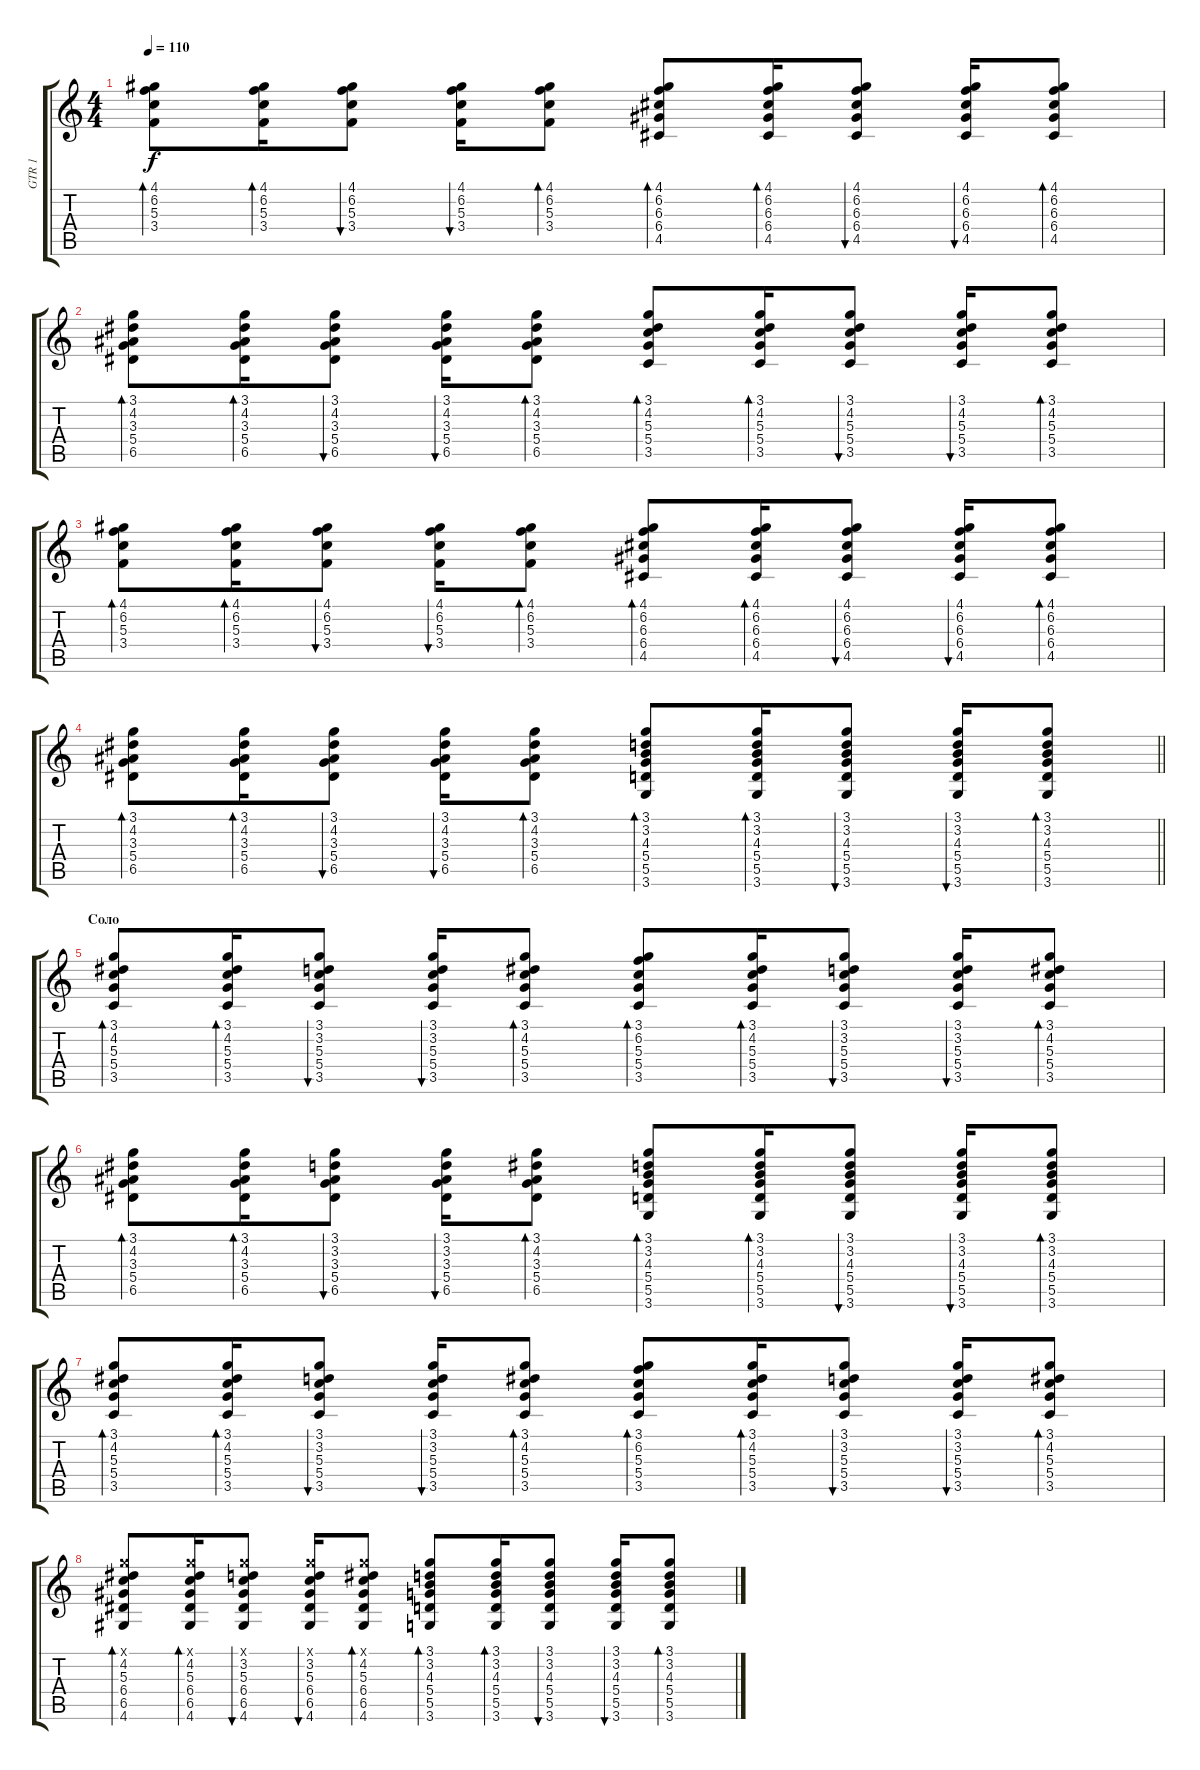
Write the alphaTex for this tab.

\track ("GTR 1" "GTR 1") {instrument acousticguitarsteel}
\staff {score tabs}
\tuning (E4 B3 G3 D3 A2 E2) {hide}
\ts (4 4)
\tempo 110
\clef g2
\ks c
(4.1 6.2 5.3 3.4).8{bd 60 dy f} (4.1 6.2 5.3 3.4).16{bd 60} (4.1 6.2 5.3 3.4).8{bu 60} (4.1 6.2 5.3 3.4).16{bu 60} (4.1 6.2 5.3 3.4).8{bd 60} (4.1 6.2 6.3 6.4 4.5).8{bd 60} (4.1 6.2 6.3 6.4 4.5).16{bd 60} (4.1 6.2 6.3 6.4 4.5).8{bu 60} (4.1 6.2 6.3 6.4 4.5).16{bu 60} (4.1 6.2 6.3 6.4 4.5).8{bd 60} |
(3.1 4.2 3.3 5.4 6.5).8{bd 60} (3.1 4.2 3.3 5.4 6.5).16{bd 60} (3.1 4.2 3.3 5.4 6.5).8{bu 60} (3.1 4.2 3.3 5.4 6.5).16{bu 60} (3.1 4.2 3.3 5.4 6.5).8{bd 60} (3.1 4.2 5.3 5.4 3.5).8{bd 60} (3.1 4.2 5.3 5.4 3.5).16{bd 60} (3.1 4.2 5.3 5.4 3.5).8{bu 60} (3.1 4.2 5.3 5.4 3.5).16{bu 60} (3.1 4.2 5.3 5.4 3.5).8{bd 60} |
(4.1 6.2 5.3 3.4).8{bd 60} (4.1 6.2 5.3 3.4).16{bd 60} (4.1 6.2 5.3 3.4).8{bu 60} (4.1 6.2 5.3 3.4).16{bu 60} (4.1 6.2 5.3 3.4).8{bd 60} (4.1 6.2 6.3 6.4 4.5).8{bd 60} (4.1 6.2 6.3 6.4 4.5).16{bd 60} (4.1 6.2 6.3 6.4 4.5).8{bu 60} (4.1 6.2 6.3 6.4 4.5).16{bu 60} (4.1 6.2 6.3 6.4 4.5).8{bd 60} |
\barLineRight lightlight
(3.1 4.2 3.3 5.4 6.5).8{bd 60} (3.1 4.2 3.3 5.4 6.5).16{bd 60} (3.1 4.2 3.3 5.4 6.5).8{bu 60} (3.1 4.2 3.3 5.4 6.5).16{bu 60} (3.1 4.2 3.3 5.4 6.5).8{bd 60} (3.1 3.2 4.3 5.4 5.5 3.6).8{bd 60} (3.1 3.2 4.3 5.4 5.5 3.6).16{bd 60} (3.1 3.2 4.3 5.4 5.5 3.6).8{bu 60} (3.1 3.2 4.3 5.4 5.5 3.6).16{bu 60} (3.1 3.2 4.3 5.4 5.5 3.6).8{bd 60} |
\section ("" "Соло")
(3.1 4.2 5.3 5.4 3.5).8{bd 60} (3.1 4.2 5.3 5.4 3.5).16{bd 60} (3.1 3.2 5.3 5.4 3.5).8{bu 60} (3.1 3.2 5.3 5.4 3.5).16{bu 60} (3.1 4.2 5.3 5.4 3.5).8{bd 60} (3.1 6.2 5.3 5.4 3.5).8{bd 60} (3.1 4.2 5.3 5.4 3.5).16{bd 60} (3.1 3.2 5.3 5.4 3.5).8{bu 60} (3.1 3.2 5.3 5.4 3.5).16{bu 60} (3.1 4.2 5.3 5.4 3.5).8{bd 60} |
(3.1 4.2 3.3 5.4 6.5).8{bd 60} (3.1 4.2 3.3 5.4 6.5).16{bd 60} (3.1 3.2 3.3 5.4 6.5).8{bu 60} (3.1 3.2 3.3 5.4 6.5).16{bu 60} (3.1 4.2 3.3 5.4 6.5).8{bd 60} (3.1 3.2 4.3 5.4 5.5 3.6).8{bd 60} (3.1 3.2 4.3 5.4 5.5 3.6).16{bd 60} (3.1 3.2 4.3 5.4 5.5 3.6).8{bu 60} (3.1 3.2 4.3 5.4 5.5 3.6).16{bu 60} (3.1 3.2 4.3 5.4 5.5 3.6).8{bd 60} |
(3.1 4.2 5.3 5.4 3.5).8{bd 60} (3.1 4.2 5.3 5.4 3.5).16{bd 60} (3.1 3.2 5.3 5.4 3.5).8{bu 60} (3.1 3.2 5.3 5.4 3.5).16{bu 60} (3.1 4.2 5.3 5.4 3.5).8{bd 60} (3.1 6.2 5.3 5.4 3.5).8{bd 60} (3.1 4.2 5.3 5.4 3.5).16{bd 60} (3.1 3.2 5.3 5.4 3.5).8{bu 60} (3.1 3.2 5.3 5.4 3.5).16{bu 60} (3.1 4.2 5.3 5.4 3.5).8{bd 60} |
(3.1{x} 4.2 5.3 6.4 6.5 4.6).8{bd 60} (3.1{x} 4.2 5.3 6.4 6.5 4.6).16{bd 60} (3.1{x} 3.2 5.3 6.4 6.5 4.6).8{bu 60} (3.1{x} 3.2 5.3 6.4 6.5 4.6).16{bu 60} (3.1{x} 4.2 5.3 6.4 6.5 4.6).8{bd 60} (3.1 3.2 4.3 5.4 5.5 3.6).8{bd 60} (3.1 3.2 4.3 5.4 5.5 3.6).16{bd 60} (3.1 3.2 4.3 5.4 5.5 3.6).8{bu 60} (3.1 3.2 4.3 5.4 5.5 3.6).16{bu 60} (3.1 3.2 4.3 5.4 5.5 3.6).8{bd 60}
